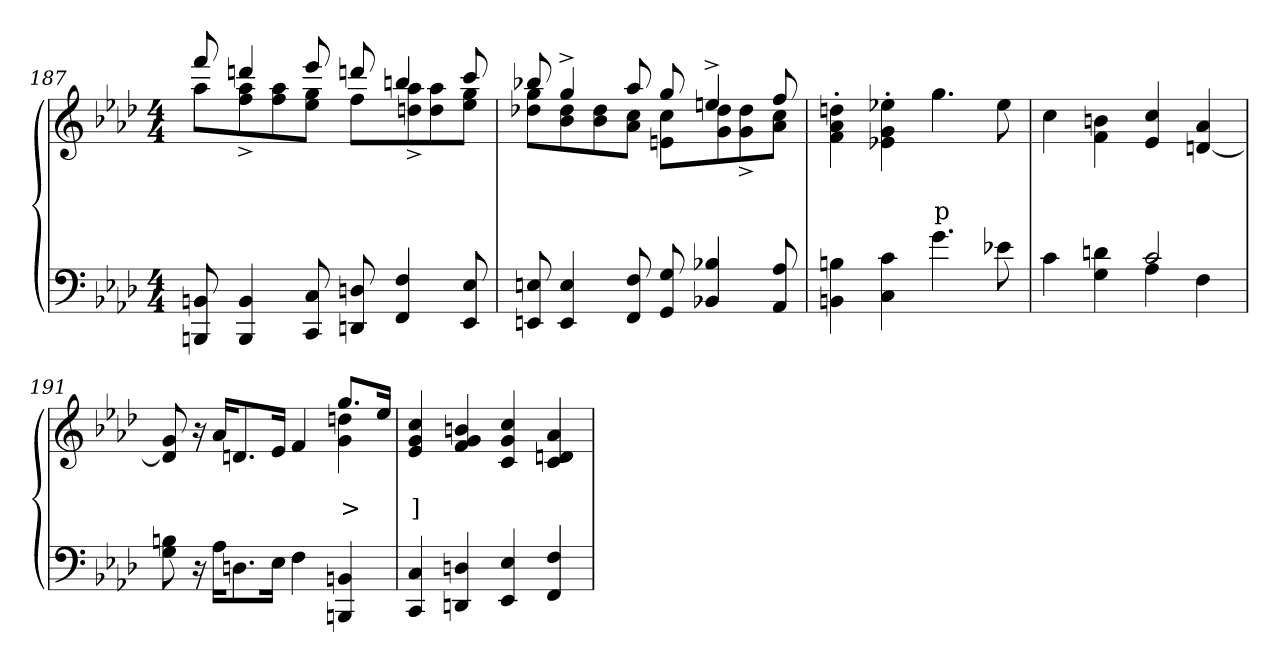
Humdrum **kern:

**kern	**kern	**text	**text
*part2	*part1	*part1	*part1
*staff2	*staff1	*staff1	*staff1
*clefF4	*clefG2	*	*
*k[b-e-a-d-]	*k[b-e-a-d-]	*	*
*M4/4	*M4/4	*	*
=187	=187	=187	=187
*	*^	*	*
8BBn 8BBBn	8fff	8aa-L	.	.
4BB 4BBB	4dddn	8aa-^> 8ff^>	.	.
.	.	8aa- 8ff	.	.
8C 8CC	8eee-	8gg 8ee-J	.	.
8Dn 8DDn	8dddn	8ffL	.	.
4F 4FF	4bbn	8aa-^> 8ddn^>	.	.
.	.	8aa- 8dd	.	.
8E- 8EE-	8ccc	8gg 8ee-J	.	.
=188	=188	=188	=188	=188
8En 8EEn	8bb-X	8gg 8dd-XL	.	.
4E 4EE	4gg^>	8dd- 8b-	.	.
.	.	8dd- 8b-	.	.
8F 8FF	8aa-	8cc 8a-J	.	.
8G 8GG	8gg	8cc 8enL	.	.
4B-X/ 4BB-X/	4een^>	8dd- 8g	.	.
.	.	8dd-^> 8g^>	.	.
8A-/ 8AA-/	8ff	8cc 8a-J	.	.
*	*v	*v	*	*
=189	=189	=189	=189
4Bn 4BBn	4ddn\'> 4a-\'> 4f\'>	.	.
4c 4C	4ee-X\'> 4g\'> 4e-X\'>	.	.
4.g	4.gg	.	p
8e-X	8ee-	.	.
=190	=190	=190	=190
*^	*	*	*
2ryy	4c	4cc	.	.
.	4dn 4G	4bn\ 4f\	.	.
2c	4A-	4cc 4e-	.	.
.	4F	4a- [4dn	.	.
*v	*v	*	*	*
=191	=191	=191	=191
*	*^	*	*
8Bn 8G	8g 8dn]	2.ryy	.	.
16r	16r	.	.	.
16A-KL	16a-KL	.	.	.
8.Dn	8.d	.	.	.
16E-Jk	16e-Jk	.	.	.
4F	4f	.	.	.
4BBn 4BBBn	8.ggL	4ddn 4g	.	>
.	16ee-Jk	.	.	.
*	*v	*v	*	*
=192	=192	=192	=192
4C 4CC	4cc 4g 4e-	.	]
4Dn 4DDn	4bn 4g 4f	.	.
4E- 4EE-	4cc 4g 4c	.	.
4F 4FF	4a- 4dn 4c	.	.
=	=	=	=
*-	*-	*-	*-
